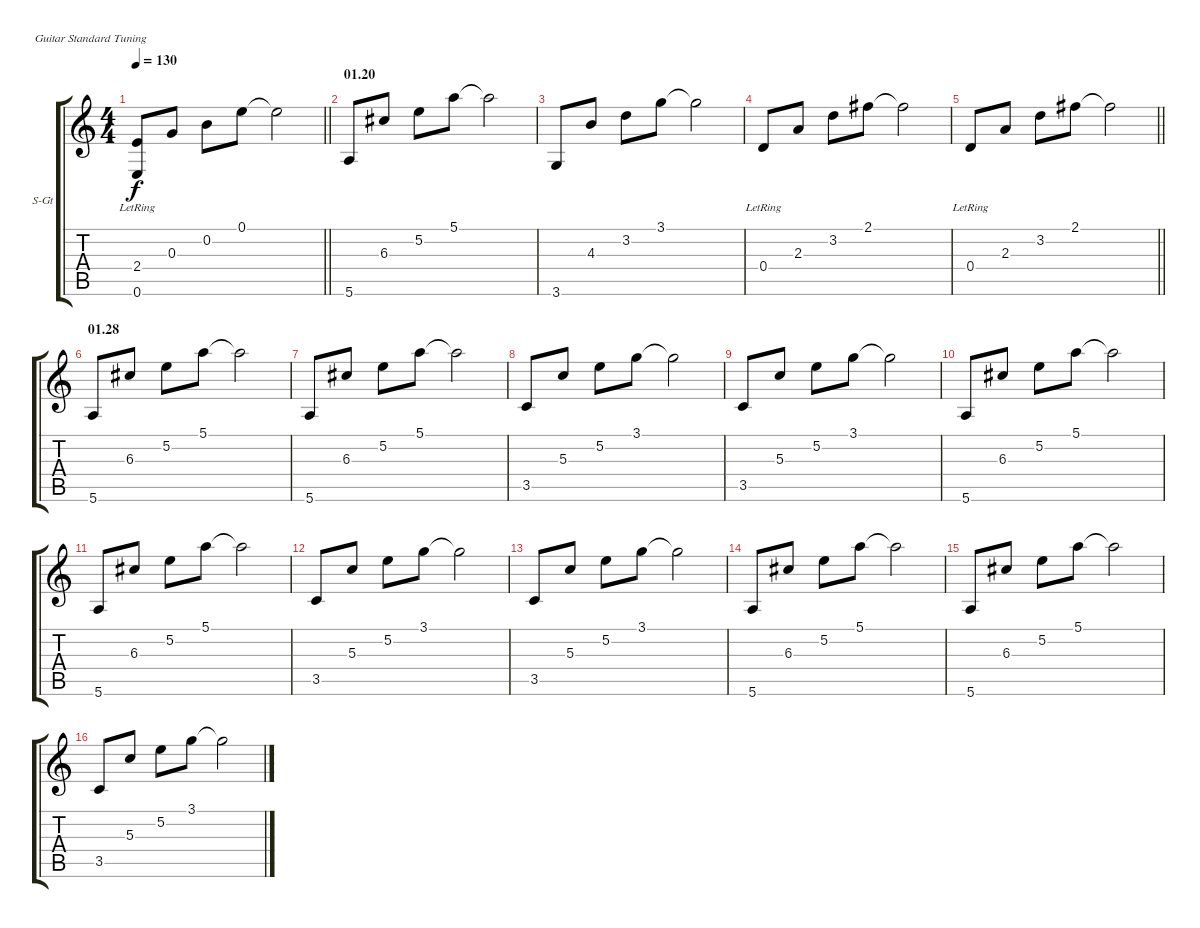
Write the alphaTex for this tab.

\bracketExtendMode groupsimilarinstruments
\firstSystemTrackNameOrientation horizontal
\otherSystemsTrackNameOrientation horizontal
\track ("Паук" "S-Gt") {instrument acousticguitarsteel}
\staff {score tabs}
\tuning (E4 B3 G3 D3 A2 E2)
\ts (4 4)
\tempo 130
\clef g2
\barLineRight lightlight
\ks c
(2.4{lr} 0.6{lr}).8{dy f} 0.3.8 0.2.8 0.1.8 0.1{t}.2 |
\section ("" "01.20")
5.6.8 6.3.8 5.2.8 5.1.8 5.1{t}.2 |
3.6.8 4.3.8 3.2.8 3.1.8 3.1{t}.2 |
0.4{lr}.8 2.3.8 3.2.8 2.1.8 2.1{t}.2 |
\barLineRight lightlight
0.4{lr}.8 2.3.8 3.2.8 2.1.8 2.1{t}.2 |
\section ("" "01.28")
5.6.8 6.3.8 5.2.8 5.1.8 5.1{t}.2 |
5.6.8 6.3.8 5.2.8 5.1.8 5.1{t}.2 |
3.5.8 5.3.8 5.2.8 3.1.8 3.1{t}.2 |
3.5.8 5.3.8 5.2.8 3.1.8 3.1{t}.2 |
5.6.8 6.3.8 5.2.8 5.1.8 5.1{t}.2 |
5.6.8 6.3.8 5.2.8 5.1.8 5.1{t}.2 |
3.5.8 5.3.8 5.2.8 3.1.8 3.1{t}.2 |
3.5.8 5.3.8 5.2.8 3.1.8 3.1{t}.2 |
5.6.8 6.3.8 5.2.8 5.1.8 5.1{t}.2 |
5.6.8 6.3.8 5.2.8 5.1.8 5.1{t}.2 |
3.5.8 5.3.8 5.2.8 3.1.8 3.1{t}.2
